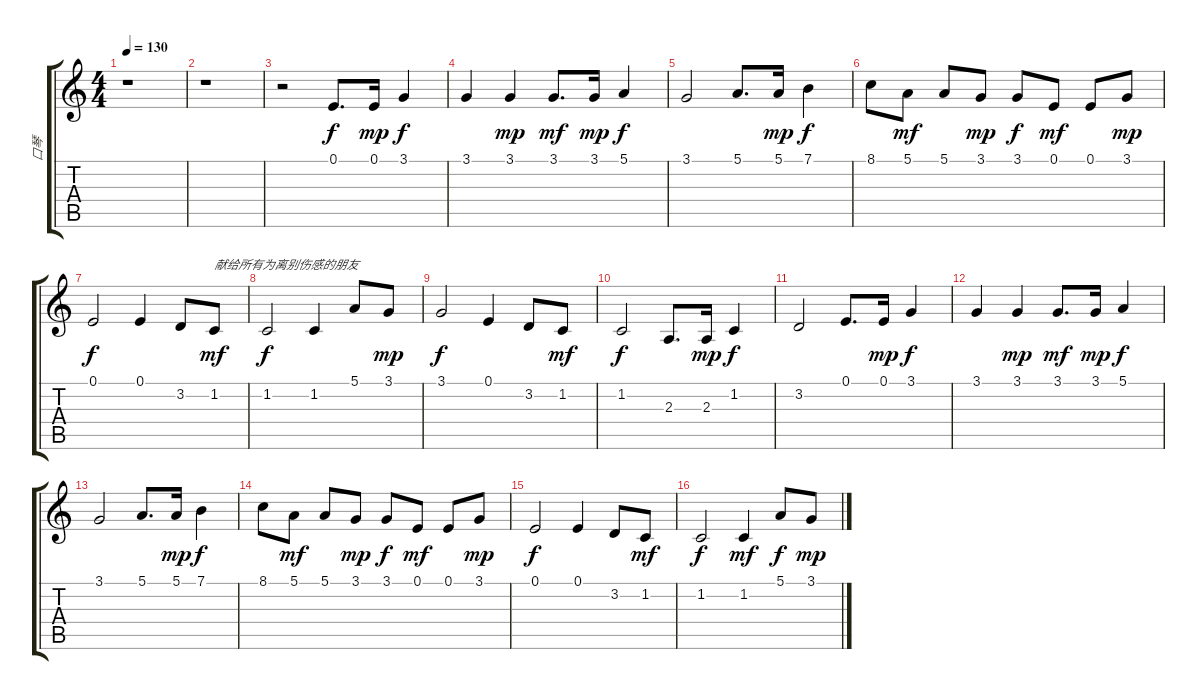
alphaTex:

\track ("口琴" "口琴") {instrument harmonica}
\staff {score tabs}
\tuning (E4 B3 G3 D3 A2 E2) {hide}
\ts (4 4)
\tempo 130
\clef g2
\ks c
r.1{dy f} |
r.1 |
r.2 0.1.8{d} 0.1.16{dy mp} 3.1.4{dy f} |
3.1.4 3.1.4{dy mp} 3.1.8{d dy mf} 3.1.16{dy mp} 5.1.4{dy f} |
3.1.2 5.1.8{d} 5.1.16{dy mp} 7.1.4{dy f} |
8.1.8 5.1.8{dy mf} 5.1.8 3.1.8{dy mp} 3.1.8{dy f} 0.1.8{dy mf} 0.1.8 3.1.8{dy mp} |
0.1.2{dy f} 0.1.4 3.2.8 1.2.8{txt "献给所有为离别伤感的朋友" dy mf} |
1.2.2{dy f} 1.2.4 5.1.8 3.1.8{dy mp} |
3.1.2{dy f} 0.1.4 3.2.8 1.2.8{dy mf} |
1.2.2{dy f} 2.3.8{d} 2.3.16{dy mp} 1.2.4{dy f} |
3.2.2 0.1.8{d} 0.1.16{dy mp} 3.1.4{dy f} |
3.1.4 3.1.4{dy mp} 3.1.8{d dy mf} 3.1.16{dy mp} 5.1.4{dy f} |
3.1.2 5.1.8{d} 5.1.16{dy mp} 7.1.4{dy f} |
8.1.8 5.1.8{dy mf} 5.1.8 3.1.8{dy mp} 3.1.8{dy f} 0.1.8{dy mf} 0.1.8 3.1.8{dy mp} |
0.1.2{dy f} 0.1.4 3.2.8 1.2.8{dy mf} |
1.2.2{dy f} 1.2.4{dy mf} 5.1.8{dy f} 3.1.8{dy mp}
